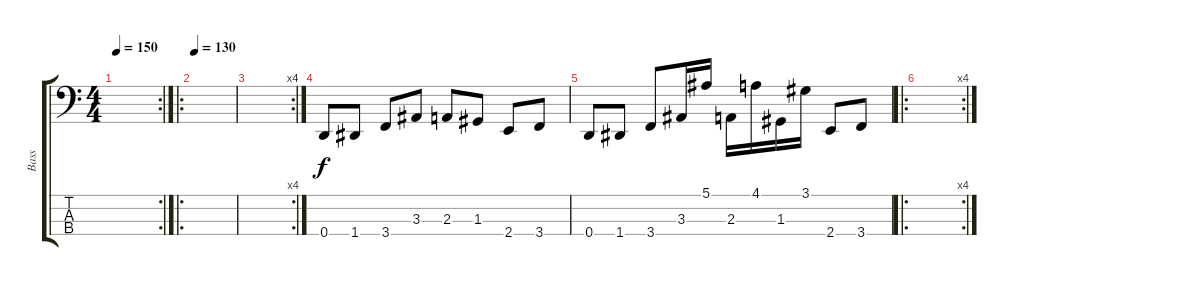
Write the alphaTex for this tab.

\track ("Bass" "Bass") {instrument electricbassfinger}
\staff {score tabs}
\tuning (F2 C2 G1 D1) {hide}
\rc 2
\ts (4 4)
\tempo 150
\clef f4
\ks c
|
\ro
\tempo 130
|
\rc 4
|
0.4.8 1.4.8 3.4.8 3.3.8 2.3.8 1.3.8 2.4.8 3.4.8 |
0.4.8 1.4.8 3.4.8 3.3.16 5.1.16 2.3.16 4.1.16 1.3.16 3.1.16 2.4.8 3.4.8 |
\ro
\rc 4
